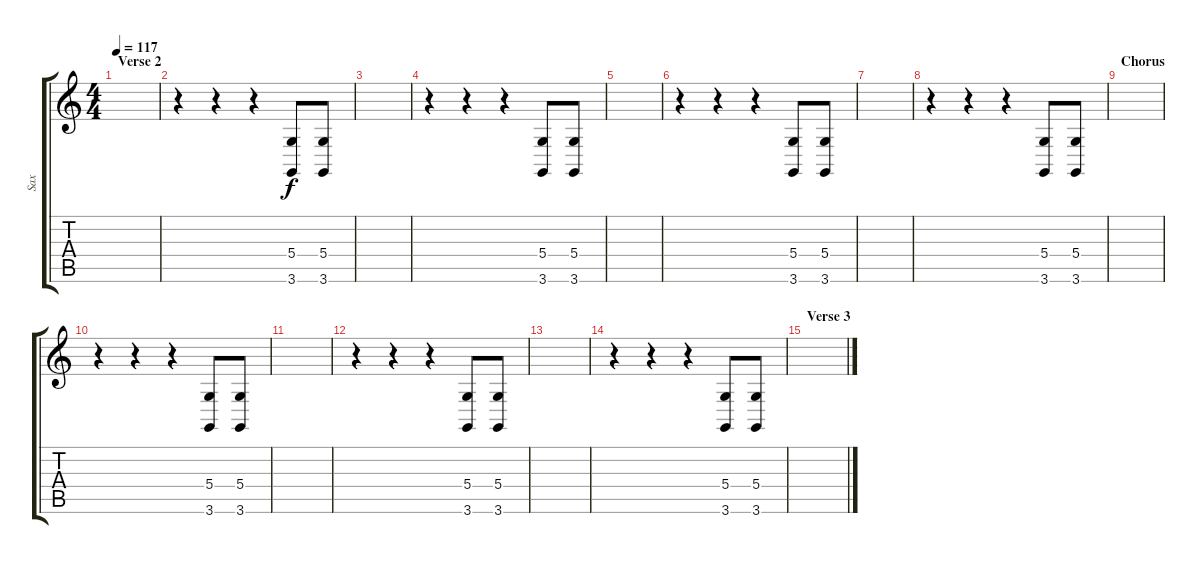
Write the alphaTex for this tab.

\track ("Sax" "Sax") {instrument tenorsax}
\staff {score tabs}
\tuning (E4 B3 G3 D3 A2 E2) {hide}
\ts (4 4)
\section ("" "Verse 2")
\tempo 117
\clef g2
\ks c
|
r.4 r.4 r.4 (5.4 3.6).8 (5.4 3.6).8 |
|
r.4 r.4 r.4 (5.4 3.6).8 (5.4 3.6).8 |
|
r.4 r.4 r.4 (5.4 3.6).8 (5.4 3.6).8 |
|
r.4 r.4 r.4 (5.4 3.6).8 (5.4 3.6).8 |
\section ("" "Chorus")
|
r.4 r.4 r.4 (5.4 3.6).8 (5.4 3.6).8 |
|
r.4 r.4 r.4 (5.4 3.6).8 (5.4 3.6).8 |
|
r.4 r.4 r.4 (5.4 3.6).8 (5.4 3.6).8 |
\section ("" "Verse 3")
